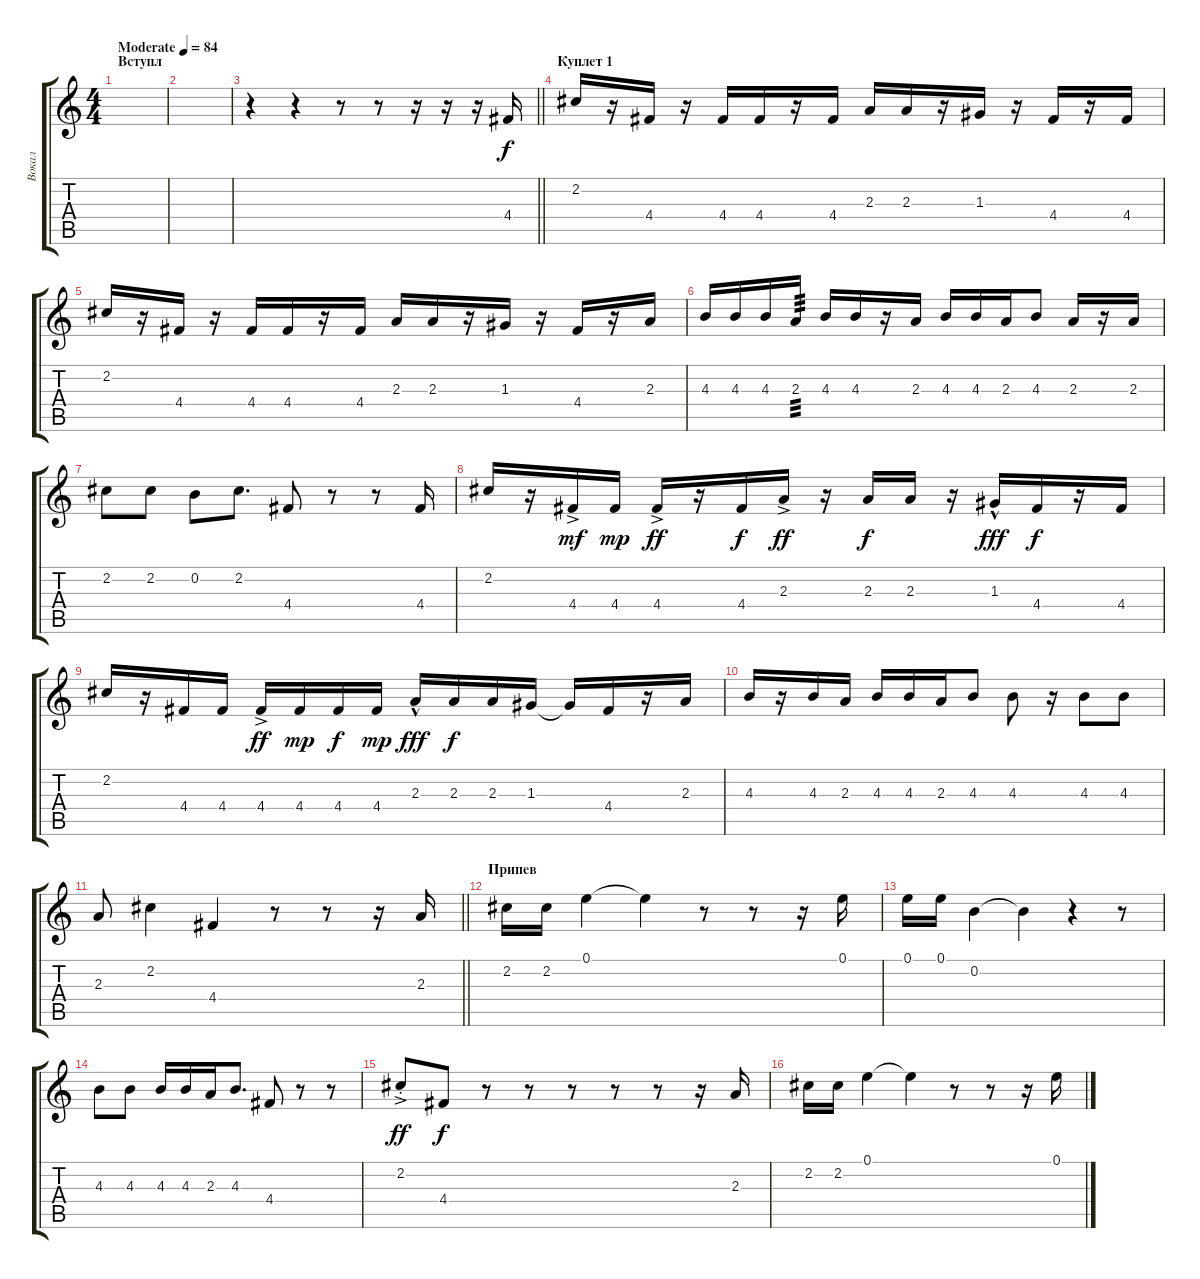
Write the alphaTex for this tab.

\track ("Вокал" "Вокал") {instrument electricguitarjazz}
\staff {score tabs}
\tuning (E4 B3 G3 D3 A2 E2) {hide}
\ts (4 4)
\section ("" "Вступл")
\tempo (84 "Moderate")
\clef g2
\ks c
|
|
\barLineRight lightlight
r.4 r.4 r.8 r.8 r.16 r.16 r.16 4.4.16 |
\section ("" "Куплет 1")
2.2.16 r.16 4.4.16 r.16 4.4.16 4.4.16 r.16 4.4.16 2.3.16 2.3.16 r.16 1.3.16 r.16 4.4.16 r.16 4.4.16 |
2.2.16 r.16 4.4.16 r.16 4.4.16 4.4.16 r.16 4.4.16 2.3.16 2.3.16 r.16 1.3.16 r.16 4.4.16 r.16 2.3.16 |
4.3.16 4.3.16 4.3.16 2.3.16{tp 3} 4.3.16 4.3.16 r.16 2.3.16 4.3.16 4.3.16 2.3.16 4.3.8 2.3.16 r.16 2.3.16 |
2.2.8 2.2.8 0.2.8 2.2.8{d} 4.4.8 r.8 r.8 4.4.16 |
2.2.16 r.16 4.4{ac}.16{dy mf} 4.4.16{dy mp} 4.4{ac}.16{dy ff} r.16 4.4.16{dy f} 2.3{ac}.16{dy ff} r.16 2.3.16{dy f} 2.3.16 r.16 1.3{hac}.16{dy fff} 4.4.16{dy f} r.16 4.4.16 |
2.2.16 r.16 4.4.16 4.4.16 4.4{ac}.16{dy ff} 4.4.16{dy mp} 4.4.16{dy f} 4.4.16{dy mp} 2.3{hac}.16{dy fff} 2.3.16{dy f} 2.3.16 1.3.16 1.3{t}.16 4.4.16 r.16 2.3.16 |
4.3.16 r.16 4.3.16 2.3.16 4.3.16 4.3.16 2.3.16 4.3.8 4.3.8 r.16 4.3.8 4.3.8 |
\barLineRight lightlight
2.3.8 2.2.4 4.4.4 r.8 r.8 r.16 2.3.16 |
\section ("" "Припев ")
2.2.16 2.2.16 0.1.4 0.1{t}.4 r.8 r.8 r.16 0.1.16 |
0.1.16 0.1.16 0.2.4 0.2{t}.4 r.4 r.8 |
4.3.8 4.3.8 4.3.16 4.3.16 2.3.16 4.3.8{d} 4.4.8 r.8 r.8 |
2.2{ac st}.8{dy ff} 4.4.8{dy f} r.8 r.8 r.8 r.8 r.8 r.16 2.3.16 |
2.2.16 2.2.16 0.1.4 0.1{t}.4 r.8 r.8 r.16 0.1.16
